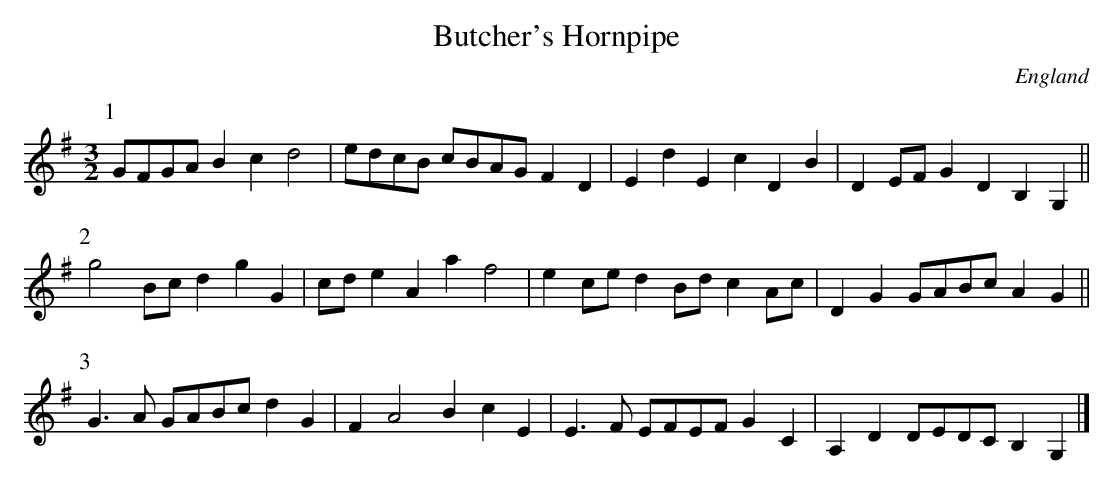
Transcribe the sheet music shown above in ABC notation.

X:1
T:Butcher's Hornpipe
L:1/8
M:3/2
O:England
K:G
P:1
GFGA B2 c2 d4    | edcB  cBAG F2 D2| E2 d2 E2 c2 D2 B2 |D2  EF G2 D2 B,2 G,2||
P:2
g4   Bc d2 g2 G2 | cd e2 A2 a2 f4  | e2 ce d2 Bd c2 Ac |D2  G2 GABc  A2 G2  ||
P:3
G3 A GABc  d2 G2 | F2 A4 B2 c2 E2  | E3 F  EFEF  G2 C2 |A,2 D2 DEDC  B,2 G,2|]
